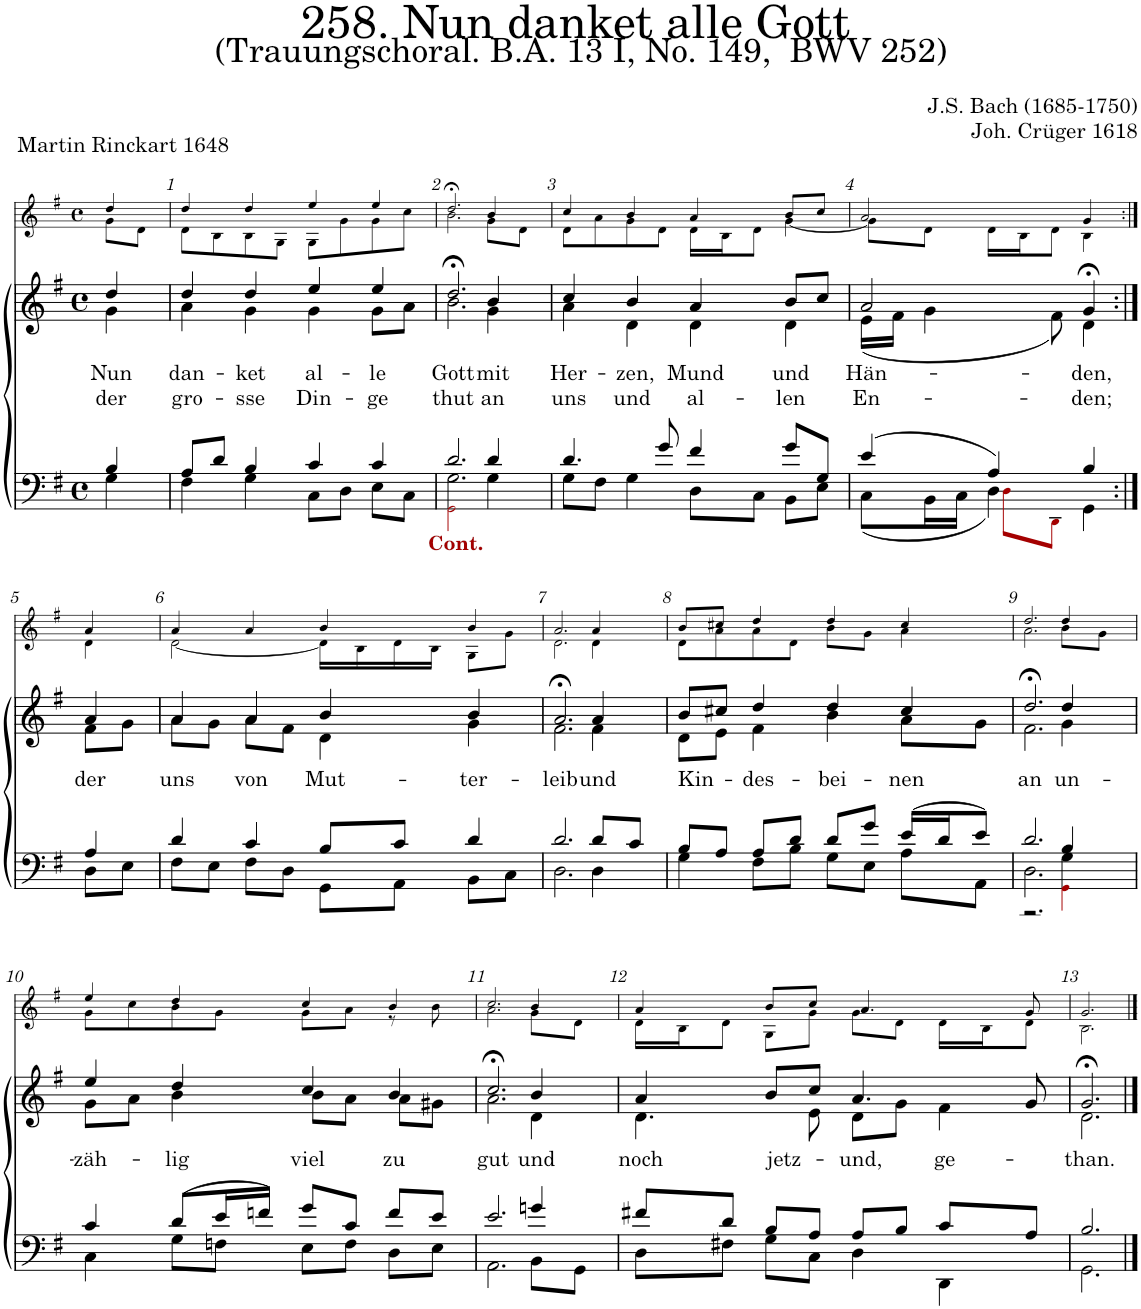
**kern	**kern	**kern	**text	**text	**kern	**text	**kern	**kern	**kern	**text	**kern	**kern
*part9	*part8	*part7	*part7	*part7	*part6	*part6	*part5	*part4	*part3	*part3	*part2	*part1
*staff9	*staff8	*staff7	*staff7	*staff7	*staff6	*staff6	*staff5	*staff4	*staff3	*staff3	*staff2	*staff1
*I"Contrabass	*I"Tenor/Bass	*I"Soprano/Alto	*	*	*I"Oboe	*	*I"Oboe	*I"Viola	*I"Violin	*	*I"Violin	*I"Horn in F
*I'Cb.	*	*	*	*	*I'Ob.	*	*I'Ob.	*I'Vla.	*I'Vln.	*	*I'Vln.	*I'Hn
*stria5	*	*	*	*	*stria5	*	*stria5	*stria5	*stria5	*	*stria5	*stria5
*clefFv4	*clefF4	*clefG2	*	*	*clefG2	*	*clefG2	*clefC3	*clefG2	*	*clefG2	*clefG2
*ITrd7c12	*	*	*	*	*	*	*	*	*	*	*	*ITrd4c7
*k[f#]	*k[f#]	*k[f#]	*	*	*k[f#]	*	*k[f#]	*k[f#]	*k[f#]	*	*k[f#]	*k[f#]
*M4/4	*M4/4	*M4/4	*	*	*M4/4	*	*M4/4	*M4/4	*M4/4	*	*M4/4	*M4/4
*met(c)	*met(c)	*met(c)	*	*	*met(c)	*	*met(c)	*met(c)	*met(c)	*	*met(c)	*met(c)
=	=	=	=	=	=	=	=	=	=	=	=	=
*^	*^	*	*	*	*	*	*	*	*	*	*	*
!	!	!	!	!	!LO:LY:b	!LO:LY:b	!	!	!	!	!	!	!	!
*	*	*	*	*^	*	*	*^	*	*	*	*^	*	*	*^
4r	4GG/	4B/	4G\	4dd/	4g\	Nun	der	4r	4g/	.	4dd/	4B/	4r	4g/	.	4dd/	4dd/	8g\L
.	.	.	.	.	.	.	.	.	.	.	.	.	.	.	.	.	.	8d\J
=1	=1	=1	=1	=1	=1	=1	=1	=1	=1	=1	=1	=1	=1	=1	=1	=1	=1	=1
!	!	!	!	!	!	!LO:LY:b	!LO:LY:b	!	!	!	!	!	!	!	!	!	!	!
1r	4FF#/	8A/L	4F#\	4dd/	4a\	dan-	gro-	1r	4a/	.	4dd/	8A/L	1r	4a/	.	4dd/	4dd/	8d\L
.	.	8d/J	.	.	.	.	.	.	.	.	.	8d/J	.	.	.	.	.	8B\
!	!	!	!	!	!	!LO:LY:b	!LO:LY:b	!	!	!	!	!	!	!	!	!	!	!
.	4GG/	4B/	4G\	4dd/	4g\	-ket	-sse	.	4g/	.	4dd/	4B/	.	4g/	.	4dd/	4dd/	8B\
.	.	.	.	.	.	.	.	.	.	.	.	.	.	.	.	.	.	8G\J
!	!	!	!	!	!	!LO:LY:b	!LO:LY:b	!	!	!	!	!	!	!	!	!	!	!
.	8CC/L	4c/	8C\L	4ee/	4g\	al-	Din-	.	4g/	.	4ee/	4c/	.	4g/	.	4ee/	4ee/	8G\L
.	8DD/J	.	8D\J	.	.	.	.	.	.	.	.	.	.	.	.	.	.	8g\
!	!	!	!	!	!	!LO:LY:b	!LO:LY:b	!	!	!	!	!	!	!	!	!	!	!
.	8EE/L	4c/	8E\L	4ee/	8g\L	-le	-ge	.	8g/L	.	4ee/	4c/	.	8g/L	.	4ee/	4ee/	8g\
.	8CC/J	.	8C\J	.	8a\J	.	.	.	8a/J	.	.	.	.	8a/J	.	.	.	8cc\J
=2	=2	=2	=2	=2	=2	=2	=2	=2	=2	=2	=2	=2	=2	=2	=2	=2	=2	=2
!	!	!LO:TX:b:B:color=#A40000:t=Cont.	!	!	!	!	!	!	!	!	!	!	!	!	!	!	!	!
!LO:TX:b:B:color=#A40000:t=Cont.	!	!	!	!	!	!	!	!	!	!	!	!	!	!	!	!	!	!
!	!LO:N:vis=2	!	!	!	!	!LO:LY:b	!LO:LY:b	!	!	!	!	!	!	!	!	!	!	!
*	*^	*	*^	*	*	*	*	*	*	*	*	*	*	*	*	*	*	*
1r	2.r	2.GGG!i/	2.d/	2.G\	2GGi\	2.dd;<,/	2.b\	Gott	thut	1r	2.b/	.	2.dd;<,/	2.d/	1r	2.b/	.	2.dd;<,/	2.dd;</	2.b\
.	.	.	.	.	2ryy	.	.	.	.	.	.	.	.	.	.	.	.	.	.	.
!	!	!	!	!	!	!	!	!LO:LY:b	!LO:LY:b	!	!	!	!	!	!	!	!	!	!	!
.	4GG/	4ryy	4d/	4G\	.	4b/	4g\	mit	an	.	4g/	.	4b/	4d/	.	4g/	.	4b/	4b/	8g\L
.	.	.	.	.	.	.	.	.	.	.	.	.	.	.	.	.	.	.	.	8d\J
*	*	*	*	*v	*v	*	*	*	*	*	*	*	*	*	*	*	*	*	*	*
=3	=3	=3	=3	=3	=3	=3	=3	=3	=3	=3	=3	=3	=3	=3	=3	=3	=3	=3	=3
!	!	!	!	!	!	!	!LO:LY:b	!LO:LY:b	!	!	!	!	!	!	!	!	!	!	!
1r	8GG/L	1r	4.d/	8G\L	4cc/	4a\	Her-	uns	1r	4a/	.	4cc/	4.d/	1r	4a/	.	4cc/	4cc/	8d\L
.	8FF#/J	.	.	8F#\J	.	.	.	.	.	.	.	.	.	.	.	.	.	.	8a\
!	!	!	!	!	!	!	!LO:LY:b	!LO:LY:b	!	!	!	!	!	!	!	!	!	!	!
.	4GG/	.	.	4G\	4b/	4d\	-zen,	und	.	4d/	.	4b/	.	.	4d/	.	4b/	4b/	8g\
.	.	.	8g/	.	.	.	.	.	.	.	.	.	8g/	.	.	.	.	.	8d\J
!	!	!	!	!	!	!	!LO:LY:b	!LO:LY:b	!	!	!	!	!	!	!	!	!	!	!
.	8DD/L	.	4f#/	8D\L	4a/	4d\	Mund	al-	.	4d/	.	4a/	4f#/	.	4d/	.	4a/	4a/	16d\LL
.	.	.	.	.	.	.	.	.	.	.	.	.	.	.	.	.	.	.	16B\J
.	8CC/J	.	.	8C\J	.	.	.	.	.	.	.	.	.	.	.	.	.	.	8d\J
!	!	!	!	!	!	!	!LO:LY:b	!LO:LY:b	!	!	!	!	!	!	!	!	!	!	!
.	8BBB/L	.	8g/L	8BB\L	8b/L	4d\	und	-len	.	4d/	.	8b/L	8g\L	.	4d/	.	8b/L	8b/L	[4g\
.	8EE/J	.	8G/J	8E\J	8cc/J	.	.	.	.	.	.	8cc/J	8G\J	.	.	.	8cc/J	8cc/J	.
=4	=4	=4	=4	=4	=4	=4	=4	=4	=4	=4	=4	=4	=4	=4	=4	=4	=4	=4	=4
*	*	*	*	*^	*	*	*	*	*	*	*	*	*	*	*	*	*	*	*
!	!	!	!	!	!	!	!	!LO:LY:b	!LO:LY:b	!	!	!	!	!	!	!	!	!	!	!
2r	(8CC/L	4ryy	(4e/	(8C\L	4ryy	2a/	(16e\LL	Hän-	En-	2r	(16e/LL	.	2a/	(4e/	2r	(16e/LL	.	2a/	2a/	8g\L]
.	.	.	.	.	.	.	16f#\JJ	.	.	.	16f#/JJ	.	.	.	.	16f#/JJ	.	.	.	.
.	16BBB/L	.	.	16BB\L	.	.	4g\	.	.	.	4g/	.	.	.	.	4g/	.	.	.	8d\J
.	16CC/JJ	.	.	16C\JJ	.	.	.	.	.	.	.	.	.	.	.	.	.	.	.	.
.	4r)	8DD!i/L	4A/)	4D\)	8Di\L	.	.	.	.	.	.	.	.	4A/)	.	.	.	.	.	16d\LL
.	.	.	.	.	.	.	.	.	.	.	.	.	.	.	.	.	.	.	.	16B\J
.	.	8DDD!i/J	.	.	8DDi\J	.	8f#\)	.	.	.	8f#/)	.	.	.	.	8f#/)	.	.	.	8d\J
!	!	!	!	!	!	!	!	!LO:LY:b	!LO:LY:b	!	!	!	!	!	!	!	!	!	!	!
4r	4GGG/	4ryy	4B/	4GG\	4ryy	4g;<,/	4d\	den,	-den;	4r	4d/	.	4g;<,/	4B/	4r	4d/	.	4g;<,/	4g/	4B\
!!LO:LB:g=z	!!
=5:|!	=5:|!	=5:|!	=5:|!	=5:|!	=5:|!	=5:|!	=5:|!	=5:|!	=5:|!	=5:|!	=5:|!	=5:|!	=5:|!	=5:|!	=5:|!	=5:|!	=5:|!	=5:|!	=5:|!	=5:|!
!	!	!	!	!	!	!	!	!LO:LY:b	!	!	!	!	!	!	!	!	!	!	!	!
*	*v	*v	*	*	*	*	*	*	*	*	*	*	*	*	*	*	*	*	*	*
*	*	*	*v	*v	*	*	*	*	*	*	*	*	*	*	*	*	*	*	*
4r	8DD/L	4A/	8D\L	4a/	8f#\L	der	.	4r	8f#/L	.	4a/	4A/	4r	8f#/L	.	4a/	4a/	4d\
.	8EE/J	.	8E\J	.	8g\J	.	.	.	8g/J	.	.	.	.	8g/J	.	.	.	.
=6	=6	=6	=6	=6	=6	=6	=6	=6	=6	=6	=6	=6	=6	=6	=6	=6	=6	=6
!	!	!	!	!	!	!LO:LY:b	!	!	!	!	!	!	!	!	!	!	!	!
1r	8FF#/L	4d/	8F#\L	4a/	8a\L	uns	.	1r	8a/L	.	4a/	4d/	1r	8a/L	.	4a/	4a/	[2d\
.	8EE/J	.	8E\J	.	8g\J	.	.	.	8g/J	.	.	.	.	8g/J	.	.	.	.
!	!	!	!	!	!	!LO:LY:b	!	!	!	!	!	!	!	!	!	!	!	!
.	8FF#/L	4c/	8F#\L	4a/	8a\L	von	.	.	8a/L	.	4a/	4c/	.	8a/L	.	4a/	4a/	.
.	8DD/J	.	8D\J	.	8f#\J	.	.	.	8f#/J	.	.	.	.	8f#/J	.	.	.	.
!	!	!	!	!	!	!LO:LY:b	!	!	!	!	!	!	!	!	!	!	!	!
.	8GGG/L	8B/L	8GG\L	4b/	4d\	Mut-	.	.	4d/	.	4b/	8B/L	.	4d/	.	4b/	4b/	16d\LL]
.	.	.	.	.	.	.	.	.	.	.	.	.	.	.	.	.	.	16B\
.	8AAA/J	8c/J	8AA\J	.	.	.	.	.	.	.	.	8c/J	.	.	.	.	.	16d\
.	.	.	.	.	.	.	.	.	.	.	.	.	.	.	.	.	.	16B\JJ
!	!	!	!	!	!	!LO:LY:b	!	!	!	!	!	!	!	!	!	!	!	!
.	8BBB/L	4d/	8BB\L	4b/	4g\	-ter-	.	.	4g/	.	4b/	4d/	.	4g/	.	4b/	4b/	8G\L
.	8CC/J	.	8C\J	.	.	.	.	.	.	.	.	.	.	.	.	.	.	8g\J
=7	=7	=7	=7	=7	=7	=7	=7	=7	=7	=7	=7	=7	=7	=7	=7	=7	=7	=7
!	!	!	!	!	!	!LO:LY:b	!	!	!	!	!	!	!	!	!	!	!	!
1r	2.DD/	2.d/	2.D\	2.a;<,/	2.f#\	-leib	.	1r	2.f#/	.	2.a;<,/	2.d/	1r	2.f#/	.	2.a;<,/	2.a/	2.d\
!	!	!	!	!	!	!LO:LY:b	!	!	!	!	!	!	!	!	!	!	!	!
.	4DD/	8d/L	4D\	4a/	4f#\	und	.	.	4f#/	.	4a/	8d/L	.	4f#/	.	4a/	4a/	4d\
.	.	8c/J	.	.	.	.	.	.	.	.	.	8c/J	.	.	.	.	.	.
=8	=8	=8	=8	=8	=8	=8	=8	=8	=8	=8	=8	=8	=8	=8	=8	=8	=8	=8
!	!	!	!	!	!	!LO:LY:b	!	!	!	!	!	!	!	!	!	!	!	!
1r	4GG/	8B/L	4G\	8b/L	8d\L	Kin-	.	1r	8d/L	.	8b/L	8B/L	1r	8d/L	.	8b/L	8b/L	8d\L
.	.	8A/J	.	8cc#X/J	8e\J	.	.	.	8e/J	.	8cc#X/J	8A/J	.	8e/J	.	8cc#X/J	8cc#X/J	8a\
!	!	!	!	!	!	!LO:LY:b	!	!	!	!	!	!	!	!	!	!	!	!
.	8FF#/L	8A/L	8F#\L	4dd/	4f#\	-des-	.	.	4f#/	.	4dd/	8A/L	.	4f#/	.	4dd/	4dd/	8a\
.	8BB/J	8d/J	8B\J	.	.	.	.	.	.	.	.	8d/J	.	.	.	.	.	8d\J
!	!	!	!	!	!	!LO:LY:b	!	!	!	!	!	!	!	!	!	!	!	!
.	8GG/L	8d/L	8G\L	4dd/	4b\	-bei-	.	.	4b/	.	4dd/	8d\L	.	4b/	.	4dd/	4dd/	8b\L
.	8EE/J	8g/J	8E\J	.	.	.	.	.	.	.	.	8g\J	.	.	.	.	.	8g\J
!	!	!	!	!	!	!LO:LY:b	!	!	!	!	!	!	!	!	!	!	!	!
.	8AA/L	(16e/LL	8A\L	4cc#/	8a\L	-nen	.	.	8a/L	.	4cc#/	(16e\LL	.	8a/L	.	4cc#/	4cc#/	4a\
.	.	16d/J	.	.	.	.	.	.	.	.	.	16d\J	.	.	.	.	.	.
.	8AAA/J	8e/J)	8AA\J	.	8g\J	.	.	.	8g/J	.	.	8e\J)	.	8g/J	.	.	.	.
=9	=9	=9	=9	=9	=9	=9	=9	=9	=9	=9	=9	=9	=9	=9	=9	=9	=9	=9
*	*^	*	*	*	*	*	*	*	*	*	*	*	*	*	*	*	*	*
!	!	!LO:N:vis=2	!	!	!	!	!LO:LY:b	!	!	!	!	!	!	!	!	!	!	!	!
*	*	*	*	*^	*	*	*	*	*	*	*	*	*	*	*	*	*	*	*
1r	2.DD/	2.r	2.d/	2.D\	2.r	2.dd;<,/	2.f#\	an	.	1r	2.f#/	.	2.dd;<,/	2.d/	1r	2.f#/	.	2.dd;<,/	2.dd/	2.a\
!	!	!	!	!	!	!	!	!LO:LY:b	!	!	!	!	!	!	!	!	!	!	!	!
.	4r	4GGG!i/	4B/	4G\	4GGi\	4dd/	4g\	un-	.	.	4g/	.	4dd/	4B/	.	4g/	.	4dd/	4dd/	8b\L
.	.	.	.	.	.	.	.	.	.	.	.	.	.	.	.	.	.	.	.	8g\J
*	*v	*v	*	*	*	*	*	*	*	*	*	*	*	*	*	*	*	*	*	*
*	*	*	*v	*v	*	*	*	*	*	*	*	*	*	*	*	*	*	*	*
!!LO:LB:g=z	!!
=10	=10	=10	=10	=10	=10	=10	=10	=10	=10	=10	=10	=10	=10	=10	=10	=10	=10	=10
!	!	!	!	!	!	!LO:LY:b	!	!	!	!	!	!	!	!	!	!	!	!
1r	4CC/	4c/	4C\	4ee/	8g\L	-zäh-	.	1r	8g/L	.	4ee/	4c/	1r	8g/L	.	4ee/	4ee/	8g\L
.	.	.	.	.	8a\J	.	.	.	8a/J	.	.	.	.	8a/J	.	.	.	8cc\
!	!	!	!	!	!	!LO:LY:b	!	!	!	!	!	!	!	!	!	!	!	!
.	8GG/L	(8d/L	8G\L	4dd/	4b\	-lig	.	.	4b/	.	4dd/	(8d\L	.	4b/	.	4dd/	4dd/	8b\
.	8FFn/J	16e/L	8Fn\J	.	.	.	.	.	.	.	.	16e\L	.	.	.	.	.	8g\J
.	.	16fn/JJ)	.	.	.	.	.	.	.	.	.	16fn\JJ)	.	.	.	.	.	.
!	!	!	!	!	!	!LO:LY:b	!	!	!	!	!	!	!	!	!	!	!	!
.	8EE/L	8g/L	8E\L	4cc/	8b\L	viel	.	.	8b/L	.	4cc/	8g\L	.	8b/L	.	4cc/	4cc/	8g\L
.	8FF/J	8c/J	8F\J	.	8a\J	.	.	.	8a/J	.	.	8c\J	.	8a/J	.	.	.	8a\J
!	!	!	!	!	!	!LO:LY:b	!	!	!	!	!	!	!	!	!	!	!	!
.	8DD/L	8f/L	8D\L	4b/	8a\L	zu	.	.	8a/L	.	4b/	8f/L	.	8a/L	.	4b/	4b/	8r
.	8EE/J	8e/J	8E\J	.	8g#X\J	.	.	.	8g#X/J	.	.	8e/J	.	8g#X/J	.	.	.	8b\
=11	=11	=11	=11	=11	=11	=11	=11	=11	=11	=11	=11	=11	=11	=11	=11	=11	=11	=11
!	!	!	!	!	!	!LO:LY:b	!	!	!	!	!	!	!	!	!	!	!	!
1r	2.AAA/	2.e/	2.AA\	2.cc;<,/	2.a\	gut	.	1r	2.a/	.	2.cc;<,/	2.e/	1r	2.a/	.	2.cc;<,/	2.cc/	2.a\
!	!	!	!	!	!	!LO:LY:b	!	!	!	!	!	!	!	!	!	!	!	!
.	8BBB/L	4gn/	8BB\L	4b/	4d\	und	.	.	4d/	.	4b/	4gn/	.	4d/	.	4b/	4b/	8g\L
.	8GGG/J	.	8GG\J	.	.	.	.	.	.	.	.	.	.	.	.	.	.	8d\J
=12	=12	=12	=12	=12	=12	=12	=12	=12	=12	=12	=12	=12	=12	=12	=12	=12	=12	=12
!	!	!	!	!	!	!LO:LY:b	!	!	!	!	!	!	!	!	!	!	!	!
1r	8DD/L	8f#X/L	8D\L	4a/	4.d\	noch	.	1r	4.d/	.	4a/	8f#X/L	1r	4.d/	.	4a/	4a/	16d\LL
.	.	.	.	.	.	.	.	.	.	.	.	.	.	.	.	.	.	16B\J
.	8FF#/J	8d/J	8F#X\J	.	.	.	.	.	.	.	.	8d/J	.	.	.	.	.	8d\J
!	!	!	!	!	!	!LO:LY:b	!	!	!	!	!	!	!	!	!	!	!	!
.	8GG/L	8B/L	8G\L	8b/L	.	jetz-	.	.	.	.	8b/L	8B/L	.	.	.	8b/L	8b/L	8G\L
.	8CC/J	8A/J	8C\J	8cc/J	8e\	.	.	.	8e/	.	8cc/J	8A/J	.	8e/	.	8cc/J	8cc/J	8g\J
!	!	!	!	!	!	!LO:LY:b	!	!	!	!	!	!	!	!	!	!	!	!
.	4DD/	8A/L	4D\	4.a/	8d\L	-und,	.	.	8d/L	.	4.a/	8A/L	.	8d/L	.	4.a/	4.a/	8g\L
.	.	8B/J	.	.	8g\J	.	.	.	8g/J	.	.	8B/J	.	8g/J	.	.	.	8d\J
!	!	!	!	!	!	!LO:LY:b	!	!	!	!	!	!	!	!	!	!	!	!
.	4DDD/	8c/L	4DD\	.	4f#\	ge-	.	.	4f#/	ge-	.	8c/L	.	4f#/	ge-	.	.	16d\LL
.	.	.	.	.	.	.	.	.	.	.	.	.	.	.	.	.	.	16B\J
.	.	8A/J	.	8g/	.	.	.	.	.	.	8g/	8A/J	.	.	.	8g/	8g/	8d\J
=13	=13	=13	=13	=13	=13	=13	=13	=13	=13	=13	=13	=13	=13	=13	=13	=13	=13	=13
!	!	!	!	!	!	!LO:LY:b	!	!	!	!	!	!	!	!	!	!	!	!
2r	2.GGG/	2.B/	2.GG\	2.g;</	2.d\	-than.	.	2r	2.d/	-than.	2.g;</	2.B/	2r	2.d/	-than.	2.g;</	2.g/	2.B\
4r	.	.	.	.	.	.	.	4r	.	.	.	.	4r	.	.	.	.	.
*v	*v	*	*	*v	*v	*	*	*v	*v	*	*	*	*v	*v	*	*	*v	*v
*	*v	*v	*	*	*	*	*	*	*	*	*	*	*
==	==	==	==	==	==	==	==	==	==	==	==	==
*-	*-	*-	*-	*-	*-	*-	*-	*-	*-	*-	*-	*-
